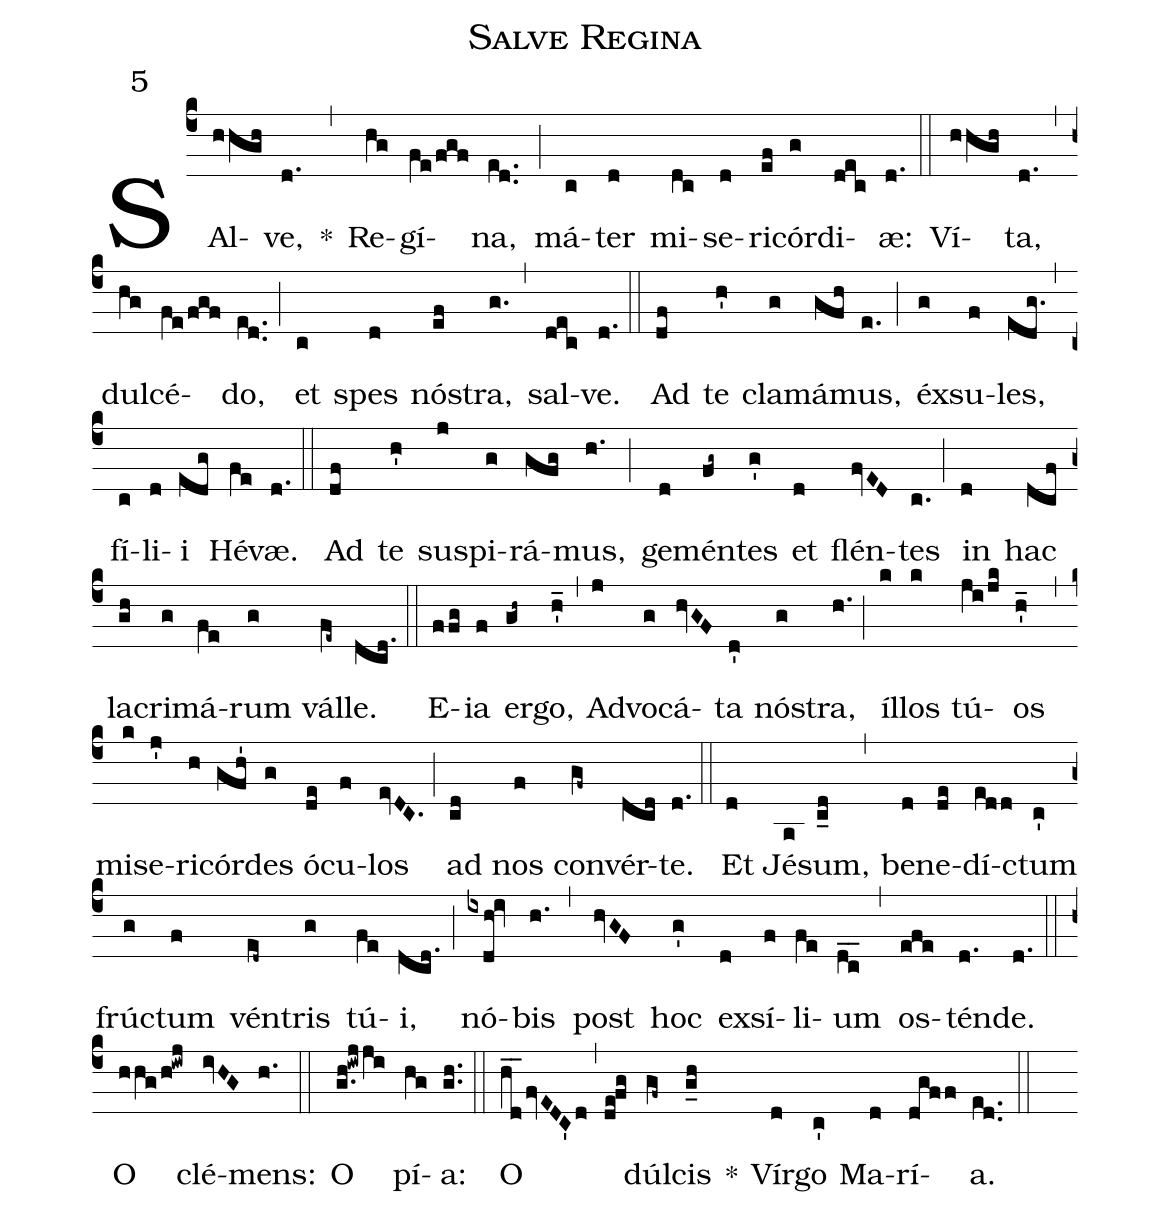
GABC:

name: Salve Regina;
annotation: 5;
%%
(c4)SAl(h/hgh)ve,(d.) *(,)
Re(hg)gí(fe/fgf)na,(ed..) (;)
má(c)ter(d) mi(dc)se(d)ri(ef)cór(g)di(dec)æ:(d.) (::)
Ví(hhgh)ta,(d.) (,)
dul(hg)cé(fe/fgf)do,(ed..) (;)
et(c) spes(d) nó(ef)stra,(g.) (,)
sal(dec)ve.(d.) (::)
Ad(df) te(h') cla(g)má(gfh)mus,(e.) (;)
éx(g)su(f)les,(edg.) (,)
fí(c)li(d)i(edg) Hé(fe)væ.(d.) (::)
Ad(df) te(h') sus(j)pi(g)rá(gfg)mus,(h.) (;)
ge(d)mén(fg~)tes(g') et(d) flén(fvED)tes(c.) (;)
in(d) hac(dcf) la(gh)cri(g)má(fe)rum(g) vál(fe~)le.(dcd.) (::)
E(ffg)ia(f) er(gh~)go,(h_') (,)
Ad(j)vo(g)cá(hvGF)ta(d') nó(g)stra,(h.) (;)
íl(k)los(k) tú(ji/jk)os(h_') (,)
mi(k)se(j')ri(h)cór(gfh')des(g) ó(de)cu(f)los(evDC.) (;)
ad(cd) nos(f) con(gf~)vér(dcd)te.(d.) (::)
Et(d) Jé(a)sum,(c_d) (,)
be(d)ne(de)dí(edd)ctum(c') frú(g)ctum(f) vén(ed~)tris(g) tú(fe)i,(dcd.) (;)
nó(ixdh!iv)bis(h.) (,)
post(hvGF) hoc(g') ex(d)sí(f)li(fe)um(dc__) (,)
os(efe)tén(d.)de.(d.) (::)
O(hhg/h!iwj) clé(ivHG)mens:(h.) (::)
O(g.h!iwj/ji) pí(hg)a:(gh..) (::)
O(h_d_fvEDC'/d,de!fg) dúl(gf~)cis(g_h) *()
Vír(d)go(c') Ma(d)rí(dgff)a.(ed..) (::)
